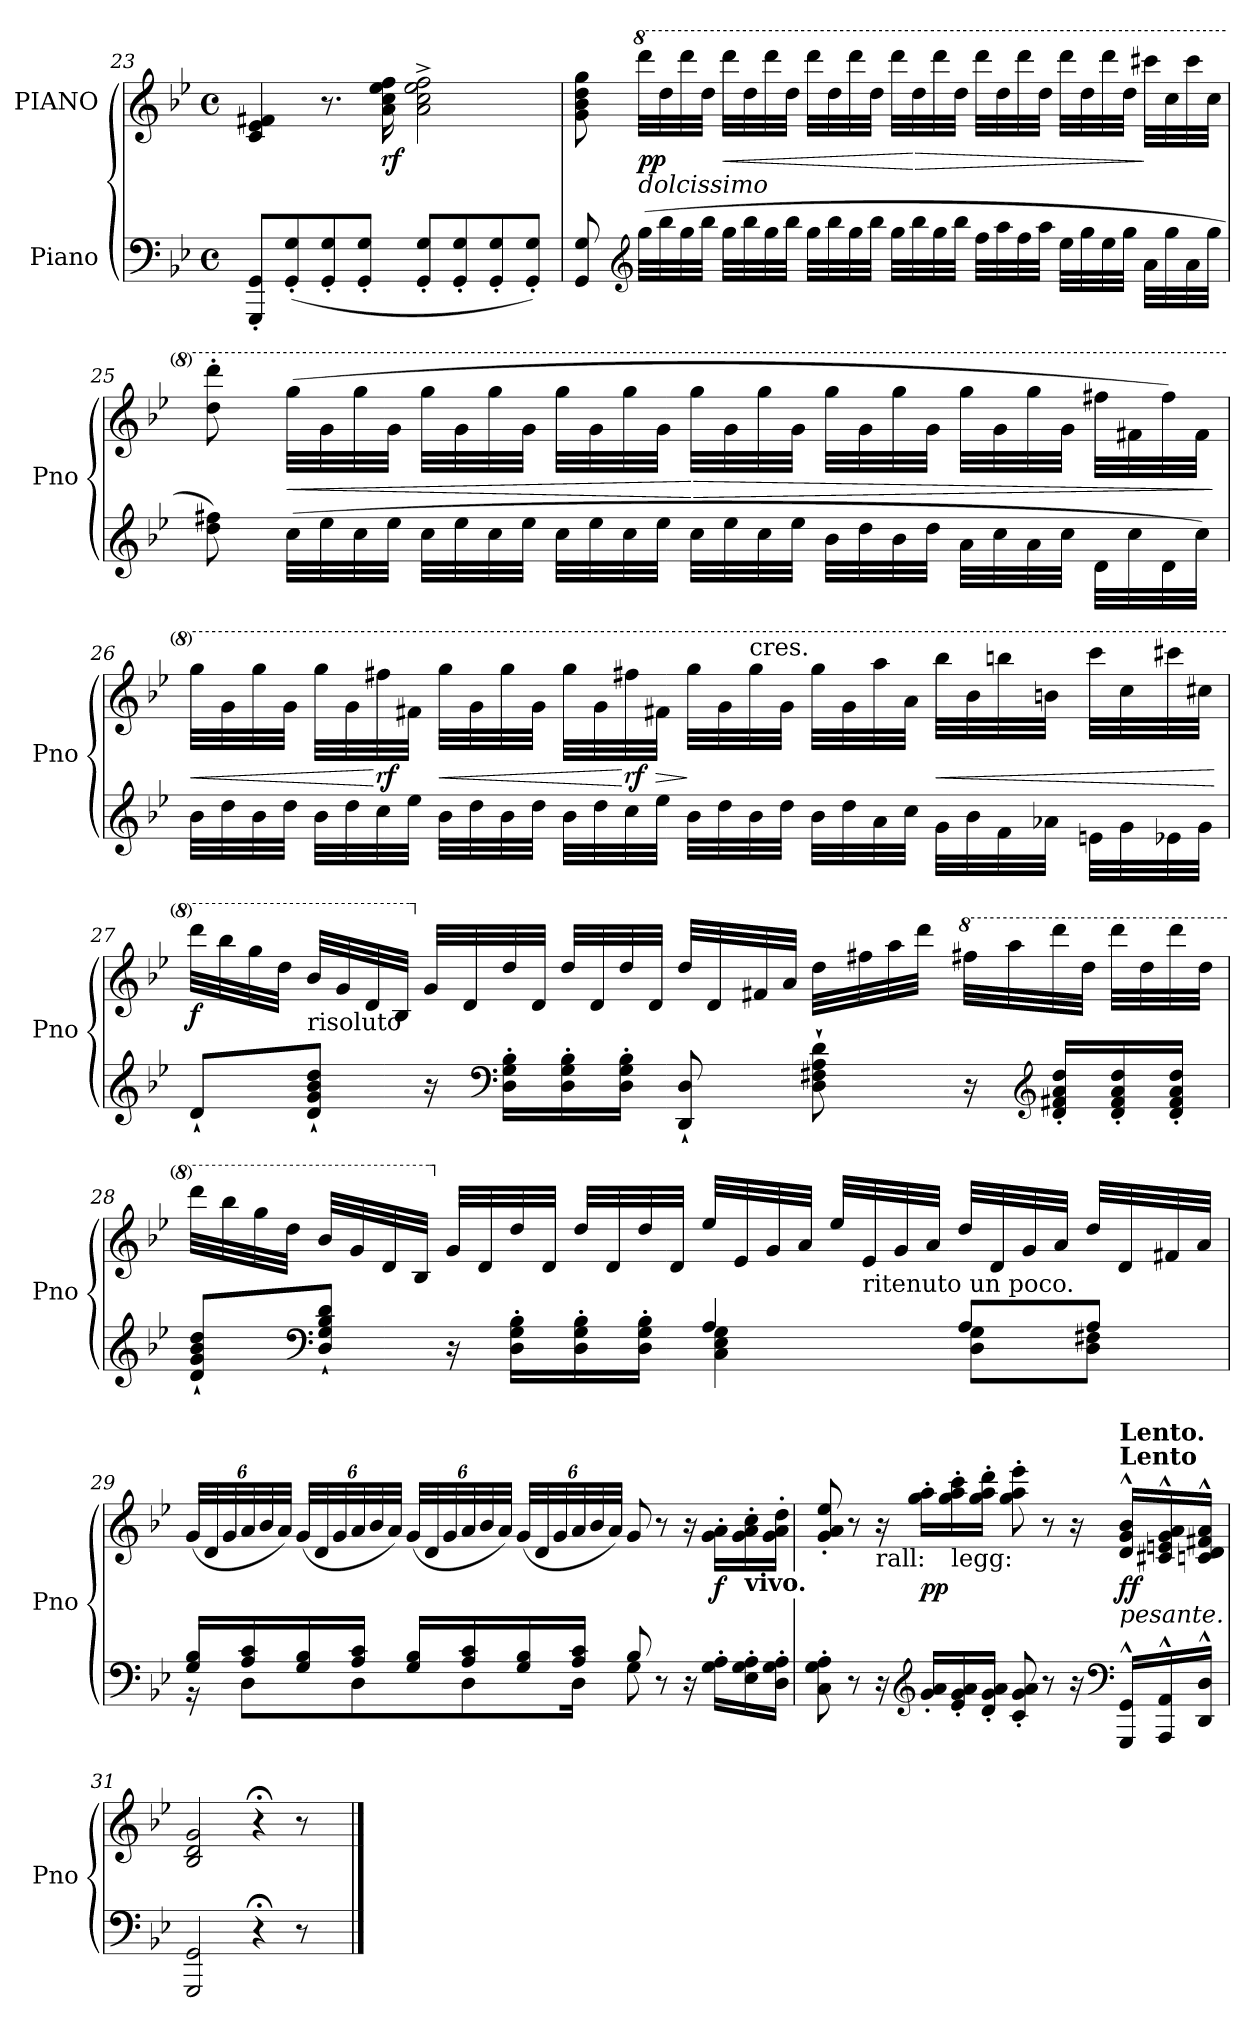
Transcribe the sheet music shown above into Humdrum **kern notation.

**kern	**kern	**dynam
*part2	*part1	*part1
*staff2	*staff1	*staff1
*I"Piano	*I"PIANO	*
*I'Pno	*	*
*clefF4	*clefG2	*
*k[b-e-]	*k[b-e-]	*
*g:	*g:	*
*M4/4	*M4/4	*
*met(c)	*met(c)	*
=23	=23	=23
8GGG'/ 8GG'/L	4c/ 4e-/ 4f#X/	.
(8GG'/ 8G'/	.	.
8GG'/ 8G'/	8.r	.
8GG'/ 8G'/J	.	.
.	16a\ 16cc\ 16ee-\ 16ff\	rf
8GG'/ 8G'/L	2a^<\ 2cc^<\ 2ee-^<\ 2ff^<\	.
8GG'/ 8G'/	.	.
8GG'/ 8G'/	.	.
8GG'/ 8G'/J)	.	.
=24	=24	=24
8GG/ 8G/	8g\ 8b-\ 8dd\ 8gg\	.
*clefG2	*	*
*	*8va	*
!	!LO:TX:b:i:t=dolcissimo	!
(32gg\LLL	32dddd\LLL	pp
32bb-\	32ddd\	.
32gg\	32dddd\	.
32bb-\JJJ	32ddd\JJJ	.
!	!	!LO:HP:b
32gg\LLL	32dddd\LLL	<
32bb-\	32ddd\	.
32gg\	32dddd\	.
32bb-\JJJ	32ddd\JJJ	.
32gg\LLL	32dddd\LLL	.
32bb-\	32ddd\	.
32gg\	32dddd\	.
32bb-\JJJ	32ddd\JJJ	.
32gg\LLL	32dddd\LLL	.
!	!	!LO:HP:n=1:b
32bb-\	32ddd\	[ >
32gg\	32dddd\	.
32bb-\JJJ	32ddd\JJJ	.
32ff\LLL	32dddd\LLL	.
32aa\	32ddd\	.
32ff\	32dddd\	.
32aa\JJJ	32ddd\JJJ	.
32ee-\LLL	32dddd\LLL	.
32gg\	32ddd\	.
32ee-\	32dddd\	.
32gg\JJJ	32ddd\JJJ	.
32a\LLL	32cccc#X\LLL	]
32gg\	32ccc\	.
32a\	32cccc#\	.
32gg\JJJ	32ccc\JJJ	.
=25	=25	=25
8dd\ 8ff#X\)	8ddd'\ 8dddd'\	.
!	!	!LO:HP:b
(32cc\LLL	(32ggg\LLL	<
32ee-\	32gg\	.
32cc\	32ggg\	.
32ee-\JJJ	32gg\JJJ	.
32cc\LLL	32ggg\LLL	.
32ee-\	32gg\	.
32cc\	32ggg\	.
32ee-\JJJ	32gg\JJJ	.
32cc\LLL	32ggg\LLL	.
32ee-\	32gg\	.
32cc\	32ggg\	.
32ee-\JJJ	32gg\JJJ	.
!	!	!LO:HP:n=1:b
32cc\LLL	32ggg\LLL	[ >
32ee-\	32gg\	.
32cc\	32ggg\	.
32ee-\JJJ	32gg\JJJ	.
32b-\LLL	32ggg\LLL	.
32dd\	32gg\	.
32b-\	32ggg\	.
32dd\JJJ	32gg\JJJ	.
32a\LLL	32ggg\LLL	.
32cc\	32gg\	.
32a\	32ggg\	.
32cc\JJJ	32gg\JJJ	.
32d\LLL	32fff#X\LLL	.
32cc\	32ff#X\	.
32d\	32fff#\)	.
32cc\JJJ)	32ff#\JJJ	.
.	.	]
=26	=26	=26
!	!	!LO:HP:b
32b-\LLL	32ggg\LLL	<
32dd\	32gg\	.
32b-\	32ggg\	.
32dd\JJJ	32gg\JJJ	.
32b-\LLL	32ggg\LLL	.
32dd\	32gg\	.
32cc\	32fff#X\	[ rf
32ee-\JJJ	32ff#X\JJJ	.
!	!	!LO:HP:b
32b-\LLL	32ggg\LLL	<
32dd\	32gg\	.
32b-\	32ggg\	.
32dd\JJJ	32gg\JJJ	.
32b-\LLL	32ggg\LLL	.
32dd\	32gg\	.
32cc\	32fff#X\	[ rf
!	!	!LO:HP:b
32ee-\JJJ	32ff#X\JJJ	>
32b-\LLL	32ggg\LLL	]
32dd\	32gg\	.
!	!LO:TX:t=cres.	!
32b-\	32ggg\	.
32dd\JJJ	32gg\JJJ	.
32b-\LLL	32ggg\LLL	.
32dd\	32gg\	.
32a\	32aaa\	.
32cc\JJJ	32aa\JJJ	.
!	!	!LO:HP:b
32g\LLL	32bbb-\LLL	<
32b-\	32bb-\	.
32f\	32bbbn\	.
32a-X\JJJ	32bbn\JJJ	.
32en\LLL	32cccc\LLL	.
32g\	32ccc\	.
32e-X\	32cccc#X\	.
32g\JJJ	32ccc#X\JJJ	.
.	.	[
=27	=27	=27
8d`/L	32dddd\LLL	f
.	32bbb-\	.
.	32ggg\	.
.	32ddd\JJJ	.
!	!LO:TX:b:t=risoluto	!
8d`/ 8g`/ 8b-`/ 8dd`/J	32bb-/LLL	.
.	32gg/	.
.	32dd/	.
.	32b-/JJJ	.
*	*X8va	*
16r	32g/LLL	.
.	32d/	.
*clefF4	*	*
16D'\ 16G'\ 16B-'\LL	32dd/	.
.	32d/JJJ	.
16D'\ 16G'\ 16B-'\	32dd/LLL	.
.	32d/	.
16D'\ 16G'\ 16B-'\JJ	32dd/	.
.	32d/JJJ	.
8DD`/ 8D`/	32dd/LLL	.
.	32d/	.
.	32f#X/	.
.	32a/JJJ	.
8D`\ 8F#X`\ 8A`\ 8d`\	32dd\LLL	.
.	32ff#X\	.
.	32aa\	.
.	32ddd\JJJ	.
*	*8va	*
16r	32fff#X\LLL	.
.	32aaa\	.
*clefG2	*	*
16d'/ 16f#X'/ 16a'/ 16dd'/LL	32dddd\	.
.	32ddd\JJJ	.
16d'/ 16f#'/ 16a'/ 16dd'/	32dddd\LLL	.
.	32ddd\	.
16d'/ 16f#'/ 16a'/ 16dd'/JJ	32dddd\	.
.	32ddd\JJJ	.
=28	=28	=28
*^	*	*
8d`/ 8g`/ 8b-`/ 8dd`/L	2ryy	32dddd\LLL	.
.	.	32bbb-\	.
.	.	32ggg\	.
.	.	32ddd\JJJ	.
*clefF4	*	*	*
8D`/ 8G`/ 8B-`/ 8d`/J	.	32bb-/LLL	.
.	.	32gg/	.
.	.	32dd/	.
.	.	32b-/JJJ	.
*	*	*X8va	*
16r	.	32g/LLL	.
.	.	32d/	.
16D'\ 16G'\ 16B-'\LL	.	32dd/	.
.	.	32d/JJJ	.
16D'\ 16G'\ 16B-'\	.	32dd/LLL	.
.	.	32d/	.
16D'\ 16G'\ 16B-'\JJ	.	32dd/	.
.	.	32d/JJJ	.
4A/	4C\ 4E-\ 4G\	32ee-/LLL	.
.	.	32e-/	.
.	.	32g/	.
.	.	32a/JJJ	.
.	.	32ee-/LLL	.
!	!	!LO:TX:b:t=ritenuto   un    poco.	!
.	.	32e-/	.
.	.	32g/	.
.	.	32a/JJJ	.
8A/L	8D\ 8G\L	32dd/LLL	.
.	.	32d/	.
.	.	32g/	.
.	.	32a/JJJ	.
8A/J	8D\ 8F#X\J	32dd/LLL	.
.	.	32d/	.
.	.	32f#X/	.
.	.	32a/JJJ	.
=29	=29	=29	=29
16G/ 16B-/LL	16r	(48g/LLL	.
.	.	48d/	.
.	.	48g/	.
16A/ 16c/	8D\L	48a/	.
.	.	48b-/	.
.	.	48a/JJJ)	.
16G/ 16B-/	.	(48g/LLL	.
.	.	48d/	.
.	.	48g/	.
16A/ 16c/JJ	8D\	48a/	.
.	.	48b-/	.
.	.	48a/JJJ)	.
16G/ 16B-/LL	.	(48g/LLL	.
.	.	48d/	.
.	.	48g/	.
16A/ 16c/	8D\	48a/	.
.	.	48b-/	.
.	.	48a/JJJ)	.
16G/ 16B-/	.	(48g/LLL	.
.	.	48d/	.
.	.	48g/	.
16A/ 16c/JJ	16D\Jk	48a/	.
.	.	48b-/	.
.	.	48a/JJJ)	.
8B-/	8G\	8g/	.
8r	4.ryy	8r	.
16r	.	16r	.
16G'\ 16A'\LL	.	16g'\ 16a'\LL	f
!	!	!LO:TX:b:B:t=vivo.	!
16E-'\ 16G'\ 16A'\	.	16g'\ 16a'\ 16cc'\	.
16D'\ 16G'\ 16A'\JJ	.	16g'\ 16a'\ 16dd'\JJ	.
*v	*v	*	*
=30	=30	=30
8C'\ 8G'\ 8A'\	8g'/ 8a'/ 8ee-'/	.
8r	8r	.
!	!LO:TX:b:t=rall&colon;	!
16r	16r	.
*clefG2	*	*
16g'/ 16a'/LL	16gg'\ 16aa'\LL	pp
!	!LO:TX:b:t=legg&colon;	!
16e-'/ 16g'/ 16a'/	16gg'\ 16aa'\ 16ccc'\	.
16d'/ 16g'/ 16a'/JJ	16gg'\ 16aa'\ 16ddd'\JJ	.
8c'/ 8g'/ 8a'/	8gg'\ 8aa'\ 8eee-'\	.
8r	8r	.
16r	16r	.
*clefF4	*	*
!	!LO:TX:b:i:t=pesante.	!
!	!LO:TX:a:B:t=Lento	!
!	!LO:TX:a:B:t=Lento.	!
16GGG^^</ 16GG^^</LL	16d^^</ 16g^^</ 16b-^^</LL	ff
16AAA^^</ 16AA^^</	16c#X^^</ 16en^^</ 16g^^</ 16a^^</	.
16DD^^</ 16D^^</JJ	16cn^^</ 16d^^</ 16f#X^^</ 16a^^</JJ	.
=31	=31	=31
2GGG/ 2GG/	2B-/ 2d/ 2g/	.
4r;<	4r;<	.
8r	8r	.
8ryy	8ryy	.
==	==	==
*-	*-	*-
